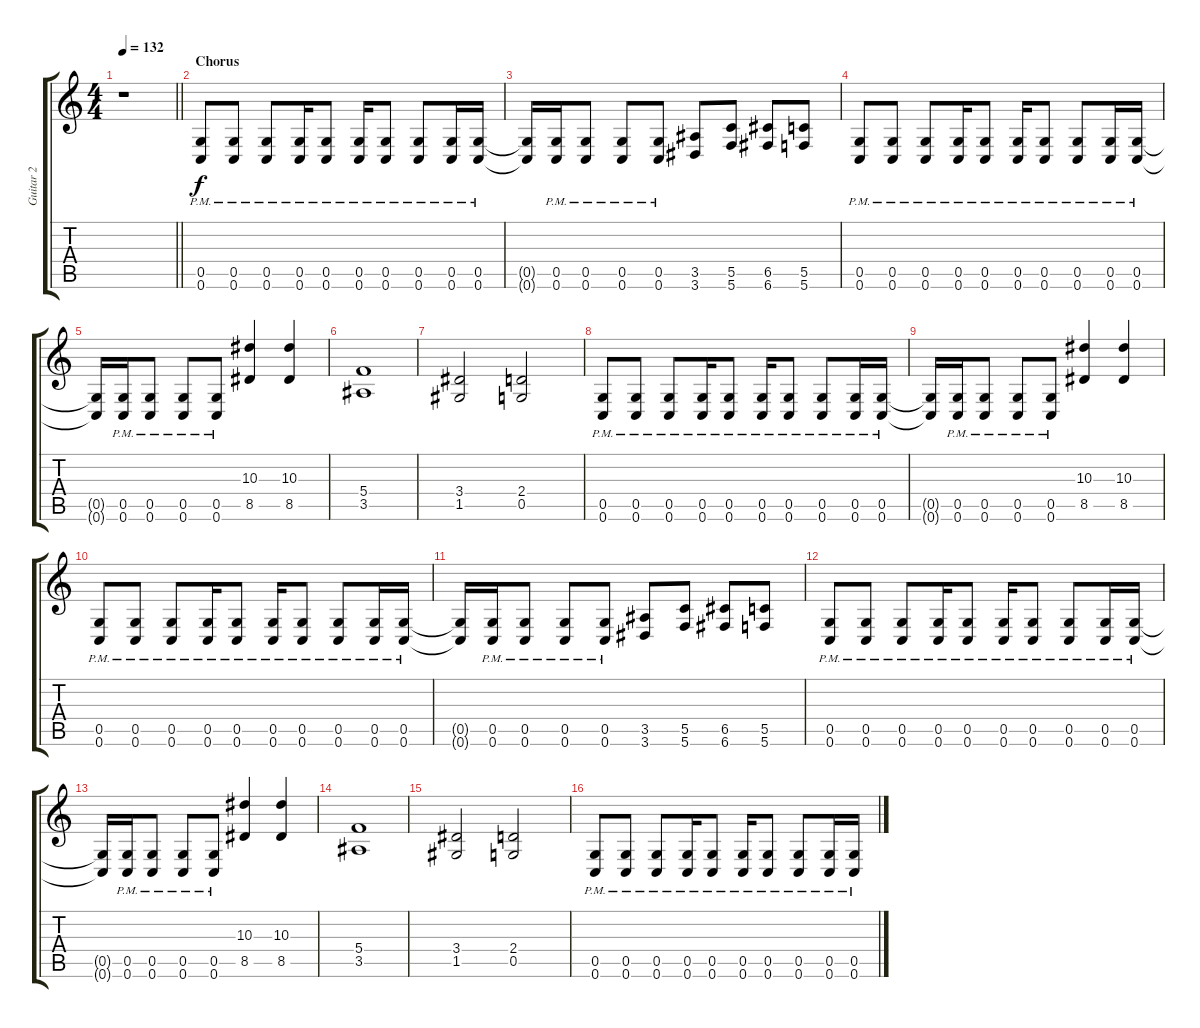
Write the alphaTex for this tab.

\track ("Guitar 2" "Guitar 2") {instrument overdrivenguitar}
\staff {score tabs}
\tuning (D4 A3 F3 C3 G2 C2) {hide}
\ts (4 4)
\tempo 132
\clef g2
\barLineRight lightlight
\ks c
r.1{dy f} |
\section ("" "Chorus ")
(0.5{pm} 0.6{pm}).8 (0.5{pm} 0.6{pm}).8 (0.5{pm} 0.6{pm}).8 (0.5{pm} 0.6{pm}).16 (0.5{pm} 0.6{pm}).8 (0.5{pm} 0.6{pm}).16 (0.5{pm} 0.6{pm}).8 (0.5{pm} 0.6{pm}).8 (0.5{pm} 0.6{pm}).16 (0.5{pm} 0.6{pm}).16 |
(0.5{t} 0.6{t}).16 (0.5{pm} 0.6{pm}).16 (0.5{pm} 0.6{pm}).8 (0.5{pm} 0.6{pm}).8 (0.5{pm} 0.6{pm}).8 (3.5 3.6).8 (5.5 5.6).8 (6.5 6.6).8 (5.5 5.6).8 |
(0.5{pm} 0.6{pm}).8 (0.5{pm} 0.6{pm}).8 (0.5{pm} 0.6{pm}).8 (0.5{pm} 0.6{pm}).16 (0.5{pm} 0.6{pm}).8 (0.5{pm} 0.6{pm}).16 (0.5{pm} 0.6{pm}).8 (0.5{pm} 0.6{pm}).8 (0.5{pm} 0.6{pm}).16 (0.5{pm} 0.6{pm}).16 |
(0.5{t} 0.6{t}).16 (0.5{pm} 0.6{pm}).16 (0.5{pm} 0.6{pm}).8 (0.5{pm} 0.6{pm}).8 (0.5{pm} 0.6{pm}).8 (10.3 8.5).4 (10.3 8.5).4 |
(5.4 3.5).1 |
(3.4 1.5).2 (2.4 0.5).2 |
(0.5{pm} 0.6{pm}).8 (0.5{pm} 0.6{pm}).8 (0.5{pm} 0.6{pm}).8 (0.5{pm} 0.6{pm}).16 (0.5{pm} 0.6{pm}).8 (0.5{pm} 0.6{pm}).16 (0.5{pm} 0.6{pm}).8 (0.5{pm} 0.6{pm}).8 (0.5{pm} 0.6{pm}).16 (0.5{pm} 0.6{pm}).16 |
(0.5{t} 0.6{t}).16 (0.5{pm} 0.6{pm}).16 (0.5{pm} 0.6{pm}).8 (0.5{pm} 0.6{pm}).8 (0.5{pm} 0.6{pm}).8 (10.3 8.5).4 (10.3 8.5).4 |
(0.5{pm} 0.6{pm}).8 (0.5{pm} 0.6{pm}).8 (0.5{pm} 0.6{pm}).8 (0.5{pm} 0.6{pm}).16 (0.5{pm} 0.6{pm}).8 (0.5{pm} 0.6{pm}).16 (0.5{pm} 0.6{pm}).8 (0.5{pm} 0.6{pm}).8 (0.5{pm} 0.6{pm}).16 (0.5{pm} 0.6{pm}).16 |
(0.5{t} 0.6{t}).16 (0.5{pm} 0.6{pm}).16 (0.5{pm} 0.6{pm}).8 (0.5{pm} 0.6{pm}).8 (0.5{pm} 0.6{pm}).8 (3.5 3.6).8 (5.5 5.6).8 (6.5 6.6).8 (5.5 5.6).8 |
(0.5{pm} 0.6{pm}).8 (0.5{pm} 0.6{pm}).8 (0.5{pm} 0.6{pm}).8 (0.5{pm} 0.6{pm}).16 (0.5{pm} 0.6{pm}).8 (0.5{pm} 0.6{pm}).16 (0.5{pm} 0.6{pm}).8 (0.5{pm} 0.6{pm}).8 (0.5{pm} 0.6{pm}).16 (0.5{pm} 0.6{pm}).16 |
(0.5{t} 0.6{t}).16 (0.5{pm} 0.6{pm}).16 (0.5{pm} 0.6{pm}).8 (0.5{pm} 0.6{pm}).8 (0.5{pm} 0.6{pm}).8 (10.3 8.5).4 (10.3 8.5).4 |
(5.4 3.5).1 |
(3.4 1.5).2 (2.4 0.5).2 |
(0.5{pm} 0.6{pm}).8 (0.5{pm} 0.6{pm}).8 (0.5{pm} 0.6{pm}).8 (0.5{pm} 0.6{pm}).16 (0.5{pm} 0.6{pm}).8 (0.5{pm} 0.6{pm}).16 (0.5{pm} 0.6{pm}).8 (0.5{pm} 0.6{pm}).8 (0.5{pm} 0.6{pm}).16 (0.5{pm} 0.6{pm}).16
